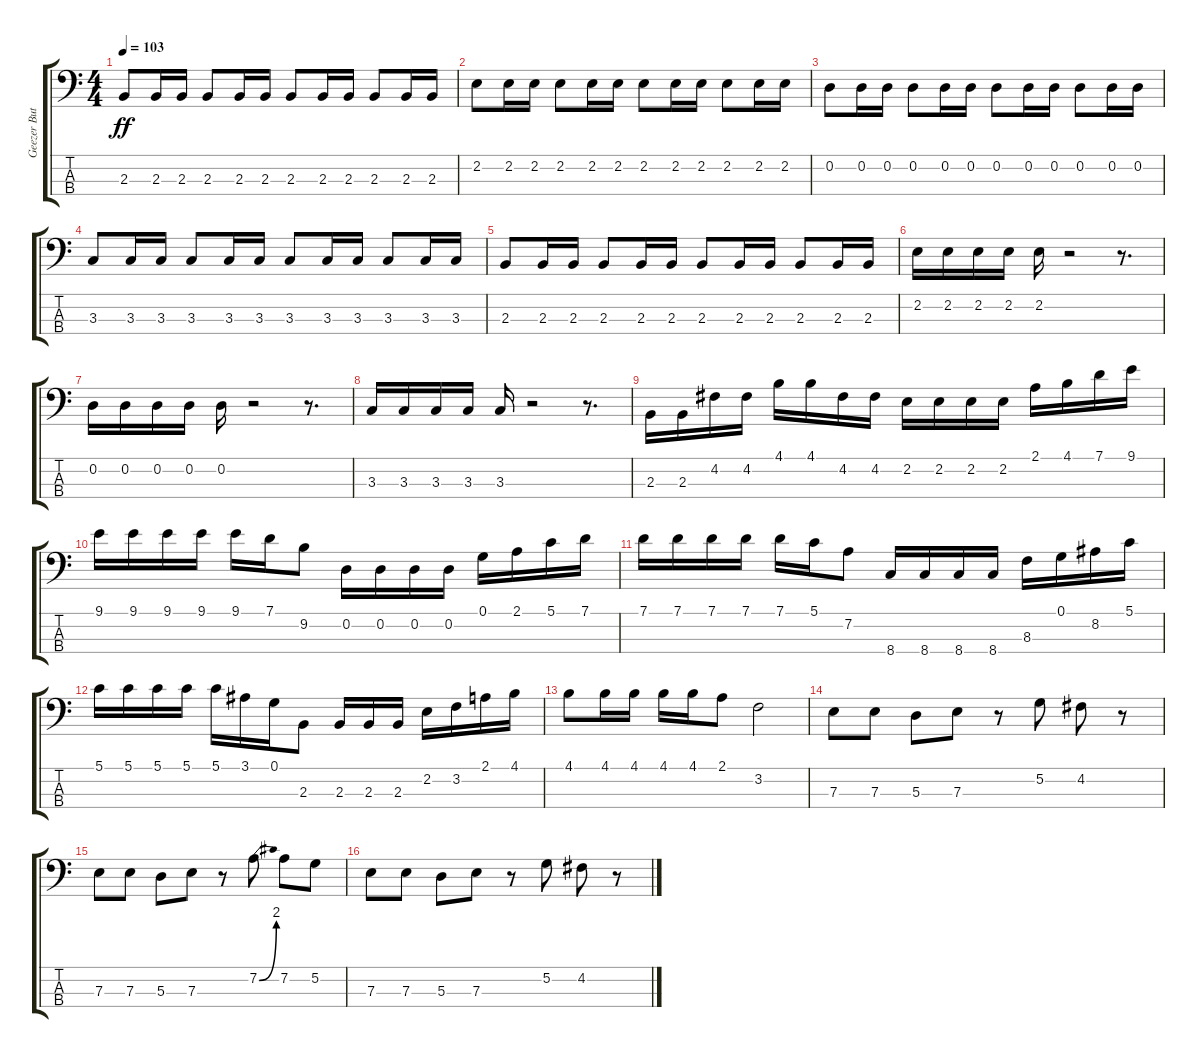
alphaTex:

\track ("Geezer Butler" "Geezer But") {instrument electricbassfinger}
\staff {score tabs}
\tuning (G2 D2 A1 E1) {hide}
\ts (4 4)
\tempo 103
\clef f4
\ks c
2.3.8{dy ff} 2.3.16 2.3.16 2.3.8 2.3.16 2.3.16 2.3.8 2.3.16 2.3.16 2.3.8 2.3.16 2.3.16 |
2.2.8 2.2.16 2.2.16 2.2.8 2.2.16 2.2.16 2.2.8 2.2.16 2.2.16 2.2.8 2.2.16 2.2.16 |
0.2.8 0.2.16 0.2.16 0.2.8 0.2.16 0.2.16 0.2.8 0.2.16 0.2.16 0.2.8 0.2.16 0.2.16 |
3.3.8 3.3.16 3.3.16 3.3.8 3.3.16 3.3.16 3.3.8 3.3.16 3.3.16 3.3.8 3.3.16 3.3.16 |
2.3.8 2.3.16 2.3.16 2.3.8 2.3.16 2.3.16 2.3.8 2.3.16 2.3.16 2.3.8 2.3.16 2.3.16 |
2.2.16 2.2.16 2.2.16 2.2.16 2.2.16 r.2 r.8{d} |
0.2.16 0.2.16 0.2.16 0.2.16 0.2.16 r.2 r.8{d} |
3.3.16 3.3.16 3.3.16 3.3.16 3.3.16 r.2 r.8{d} |
2.3.16 2.3.16 4.2.16 4.2.16 4.1.16 4.1.16 4.2.16 4.2.16 2.2.16 2.2.16 2.2.16 2.2.16 2.1.16 4.1.16 7.1.16 9.1.16 |
9.1.16 9.1.16 9.1.16 9.1.16 9.1.16 7.1.16 9.2.8 0.2.16 0.2.16 0.2.16 0.2.16 0.1.16 2.1.16 5.1.16 7.1.16 |
7.1.16 7.1.16 7.1.16 7.1.16 7.1.16 5.1.16 7.2.8 8.4.16 8.4.16 8.4.16 8.4.16 8.3.16 0.1.16 8.2.16 5.1.16 |
5.1.16 5.1.16 5.1.16 5.1.16 5.1.16 3.1.16 0.1.16 2.3.8 2.3.16 2.3.16 2.3.16 2.2.16 3.2.16 2.1.16 4.1.16 |
4.1.8 4.1.16 4.1.16 4.1.16 4.1.16 2.1.8 3.2.2 |
7.3.8 7.3.8 5.3.8 7.3.8 r.8 5.2.8 4.2.8 r.8 |
7.3.8 7.3.8 5.3.8 7.3.8 r.8 7.2{be (bend 0 0 60 8)}.8 7.2.8 5.2.8 |
7.3.8 7.3.8 5.3.8 7.3.8 r.8 5.2.8 4.2.8 r.8
